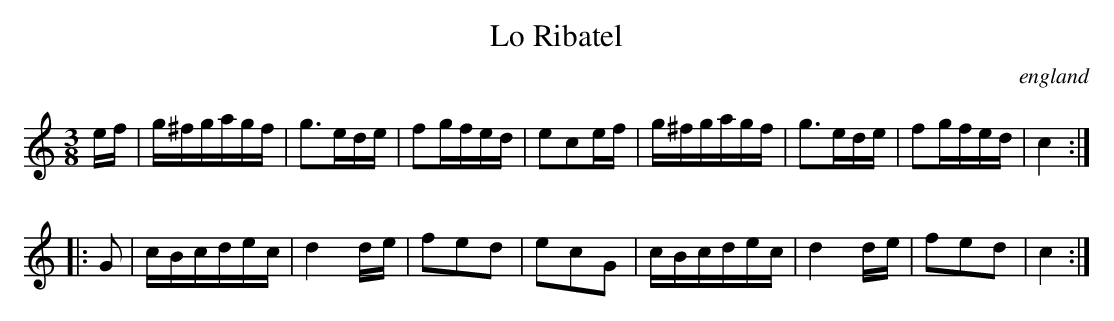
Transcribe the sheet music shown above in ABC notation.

X:1
T:Lo Ribatel
O:england
M:3/8
L:1/16
K:C
ef|g^fgagf|g3ede|f2gfed|e2c2ef|\
g^fgagf|g3ede|f2gfed|c4:|
|:G2|cBcdec|d4de|f2e2d2|e2c2G2|\
cBcdec|d4de|f2e2d2|c4:|
